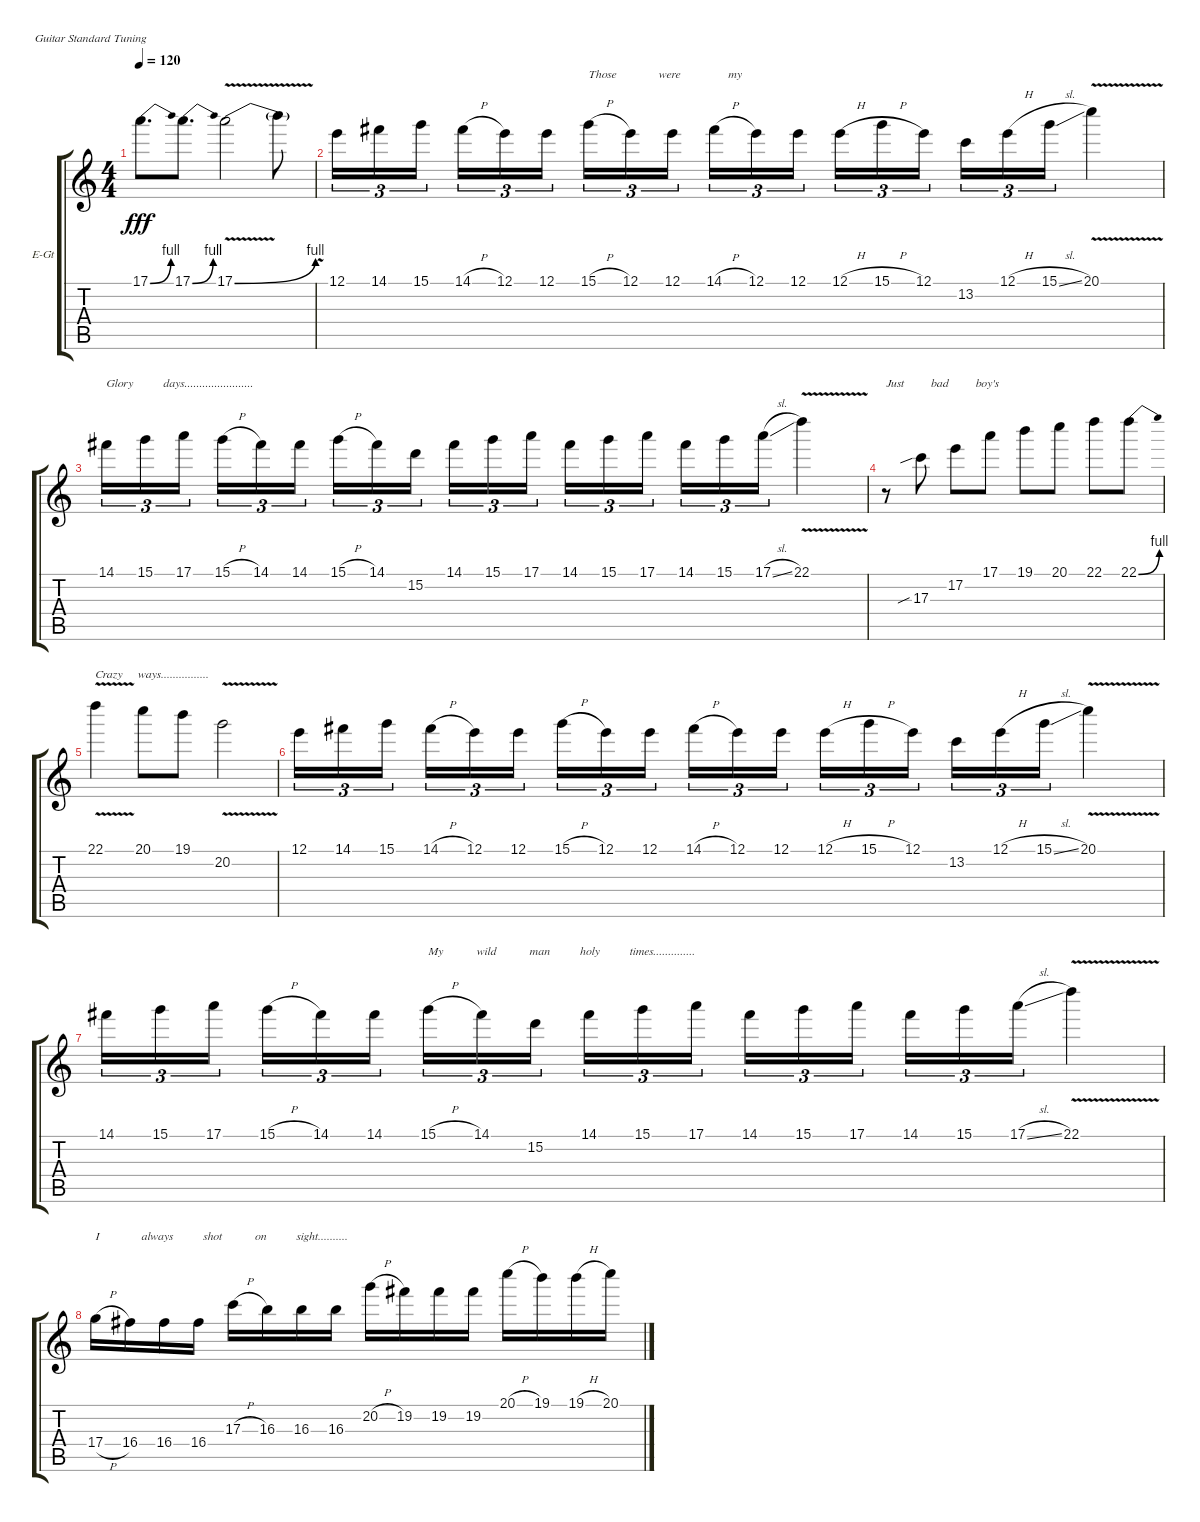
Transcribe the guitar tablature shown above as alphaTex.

\defaultSystemsLayout 4
\bracketExtendMode groupsimilarinstruments
\firstSystemTrackNameOrientation horizontal
\otherSystemsTrackNameOrientation horizontal
\track ("Igor Gianola" "E-Gt") {instrument distortionguitar}
\staff {score tabs}
\tuning (E4 B3 G3 D3 A2 E2)
\ts (4 4)
\tempo 120
\clef g2
\ks c
17.1{be (bend 0 0 15 4)}.8{d dy fff} 17.1{be (bend 0 0 15 4)}.8{d} 17.1{be (bend 0 0 15 4) v}.2 17.1{v t}.8 |
12.1.16{tu (3 2)} 14.1.16{tu (3 2)} 15.1.16{tu (3 2)} 14.1{h}.16{tu (3 2)} 12.1.16{tu (3 2)} 12.1.16{tu (3 2)} 15.1{h}.16{tu (3 2) txt "Those              were                my"} 12.1.16{tu (3 2)} 12.1.16{tu (3 2)} 14.1{h}.16{tu (3 2)} 12.1.16{tu (3 2)} 12.1.16{tu (3 2)} 12.1{h}.16{tu (3 2)} 15.1{h}.16{tu (3 2)} 12.1.16{tu (3 2)} 13.2.16{tu (3 2)} 12.1{h}.16{tu (3 2)} 15.1{sl}.16{tu (3 2)} 20.1{v}.4 |
14.1.16{tu (3 2) txt "Glory          days......................."} 15.1.16{tu (3 2)} 17.1.16{tu (3 2)} 15.1{h}.16{tu (3 2)} 14.1.16{tu (3 2)} 14.1.16{tu (3 2)} 15.1{h}.16{tu (3 2)} 14.1.16{tu (3 2)} 15.2.16{tu (3 2)} 14.1.16{tu (3 2)} 15.1.16{tu (3 2)} 17.1.16{tu (3 2)} 14.1.16{tu (3 2)} 15.1.16{tu (3 2)} 17.1.16{tu (3 2)} 14.1.16{tu (3 2)} 15.1.16{tu (3 2)} 17.1{sl}.16{tu (3 2)} 22.1{v}.4 |
r.8{txt "Just         bad         boy's"} 17.3{sib}.8 17.2.8 17.1.8 19.1.8 20.1.8 22.1.8 22.1{be (bend 0 0 15 4)}.8 |
22.1{v}.4{txt "Crazy     ways................"} 20.1.8 19.1.8 20.2{v}.2 |
12.1.16{tu (3 2)} 14.1.16{tu (3 2)} 15.1.16{tu (3 2)} 14.1{h}.16{tu (3 2)} 12.1.16{tu (3 2)} 12.1.16{tu (3 2)} 15.1{h}.16{tu (3 2)} 12.1.16{tu (3 2)} 12.1.16{tu (3 2)} 14.1{h}.16{tu (3 2)} 12.1.16{tu (3 2)} 12.1.16{tu (3 2)} 12.1{h}.16{tu (3 2)} 15.1{h}.16{tu (3 2)} 12.1.16{tu (3 2)} 13.2.16{tu (3 2)} 12.1{h}.16{tu (3 2)} 15.1{sl}.16{tu (3 2)} 20.1{v}.4 |
14.1.16{tu (3 2)} 15.1.16{tu (3 2)} 17.1.16{tu (3 2)} 15.1{h}.16{tu (3 2)} 14.1.16{tu (3 2)} 14.1.16{tu (3 2)} 15.1{h}.16{tu (3 2) txt "My           wild           man          holy          times.............."} 14.1.16{tu (3 2)} 15.2.16{tu (3 2)} 14.1.16{tu (3 2)} 15.1.16{tu (3 2)} 17.1.16{tu (3 2)} 14.1.16{tu (3 2)} 15.1.16{tu (3 2)} 17.1.16{tu (3 2)} 14.1.16{tu (3 2)} 15.1.16{tu (3 2)} 17.1{sl}.16{tu (3 2)} 22.1{v}.4 |
17.4{h}.16{txt "I              always          shot           on          sight.........."} 16.4.16 16.4.16 16.4.16 17.3{h}.16 16.3.16 16.3.16 16.3.16 20.2{h}.16 19.2.16 19.2.16 19.2.16 20.1{h}.16 19.1.16 19.1{h}.16 20.1.16
